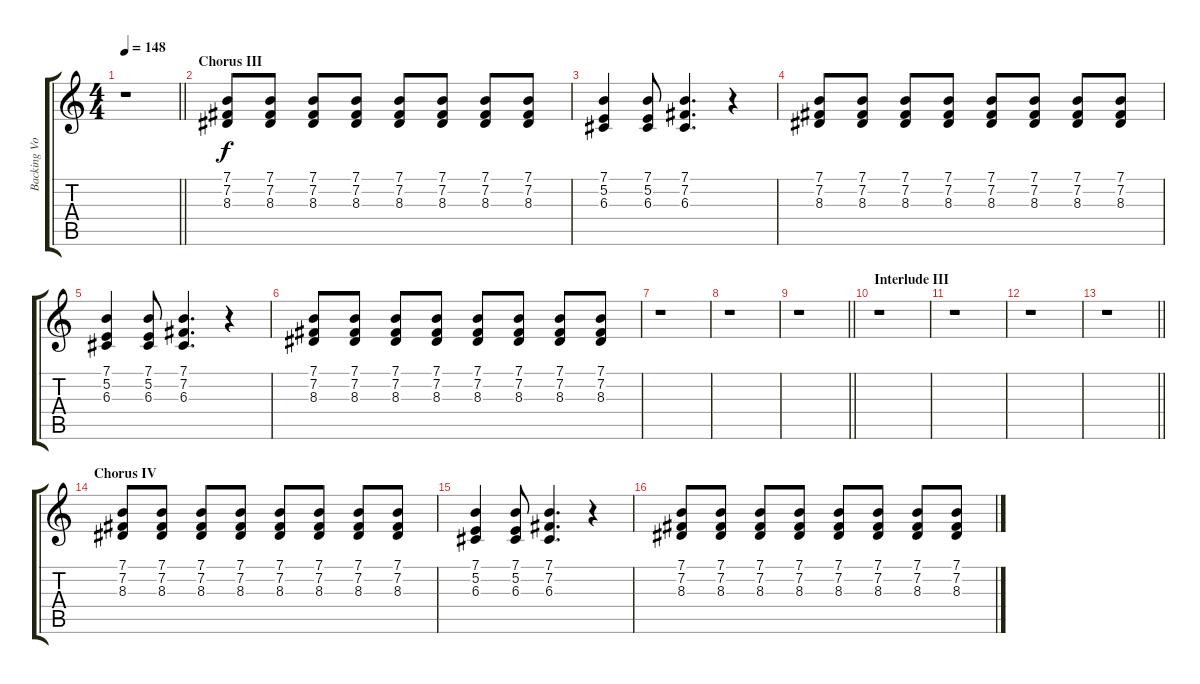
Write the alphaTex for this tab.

\track ("Backing Vocals" "Backing Vo") {instrument altosax}
\staff {score tabs}
\tuning (E4 B3 G3 D3 A2 E2) {hide}
\ts (4 4)
\tempo 148
\clef g2
\barLineRight lightlight
\ks c
r.1{dy f} |
\section ("" "Chorus III")
(7.1 7.2 8.3).8 (7.1 7.2 8.3).8 (7.1 7.2 8.3).8 (7.1 7.2 8.3).8 (7.1 7.2 8.3).8 (7.1 7.2 8.3).8 (7.1 7.2 8.3).8 (7.1 7.2 8.3).8 |
(7.1 5.2 6.3).4 (7.1 5.2 6.3).8 (7.1 7.2 6.3).4{d} r.4 |
(7.1 7.2 8.3).8 (7.1 7.2 8.3).8 (7.1 7.2 8.3).8 (7.1 7.2 8.3).8 (7.1 7.2 8.3).8 (7.1 7.2 8.3).8 (7.1 7.2 8.3).8 (7.1 7.2 8.3).8 |
(7.1 5.2 6.3).4 (7.1 5.2 6.3).8 (7.1 7.2 6.3).4{d} r.4 |
(7.1 7.2 8.3).8 (7.1 7.2 8.3).8 (7.1 7.2 8.3).8 (7.1 7.2 8.3).8 (7.1 7.2 8.3).8 (7.1 7.2 8.3).8 (7.1 7.2 8.3).8 (7.1 7.2 8.3).8 |
r.1 |
r.1 |
\barLineRight lightlight
r.1 |
\section ("" "Interlude III")
r.1 |
r.1 |
r.1 |
\barLineRight lightlight
r.1 |
\section ("" "Chorus IV")
(7.1 7.2 8.3).8 (7.1 7.2 8.3).8 (7.1 7.2 8.3).8 (7.1 7.2 8.3).8 (7.1 7.2 8.3).8 (7.1 7.2 8.3).8 (7.1 7.2 8.3).8 (7.1 7.2 8.3).8 |
(7.1 5.2 6.3).4 (7.1 5.2 6.3).8 (7.1 7.2 6.3).4{d} r.4 |
(7.1 7.2 8.3).8 (7.1 7.2 8.3).8 (7.1 7.2 8.3).8 (7.1 7.2 8.3).8 (7.1 7.2 8.3).8 (7.1 7.2 8.3).8 (7.1 7.2 8.3).8 (7.1 7.2 8.3).8
